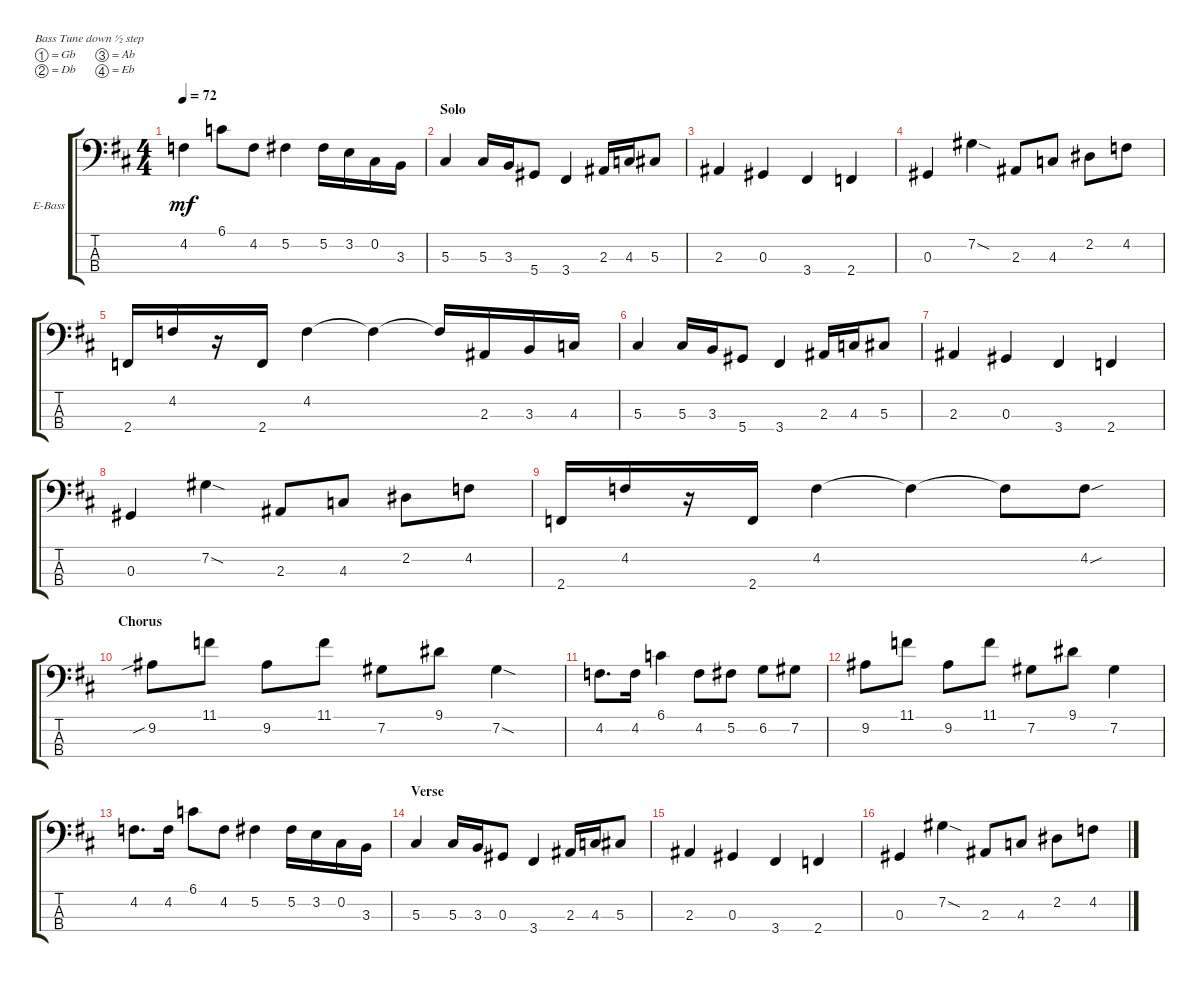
\defaultSystemsLayout 4
\bracketExtendMode groupsimilarinstruments
\firstSystemTrackNameOrientation horizontal
\otherSystemsTrackNameOrientation horizontal
\track ("GENE SIMMONS" "E-Bass") {instrument electricbassfinger}
\staff {score tabs}
\tuning (Gb2 Db2 Ab1 Eb1)
\ts (4 4)
\tempo 72
\clef f4
\scale
0.333333
\ks d
4.2.4{dy mf} 6.1.8 4.2.8 5.2.4 5.2.16 3.2.16 0.2.16 3.3.16 |
\section ("" "Solo")
\scale
0.333333 5.3.4 5.3.16 3.3.16 5.4.8 3.4.4 2.3.16 4.3.16 5.3.8 |
\scale
0.333333 2.3.4 0.3.4 3.4.4 2.4.4 |
\scale
0.333333 0.3.4 7.2{sod}.4 2.3.8 4.3.8 2.2.8 4.2.8 |
\scale
0.333333 2.4.16 4.2.16 r.16 2.4.16 4.2.4 4.2{t}.4 4.2{t}.16 2.3.16 3.3.16 4.3.16 |
\scale
0.333333 5.3.4 5.3.16 3.3.16 5.4.8 3.4.4 2.3.16 4.3.16 5.3.8 |
\scale
0.333333 2.3.4 0.3.4 3.4.4 2.4.4 |
\scale
0.333333 0.3.4 7.2{sod}.4 2.3.8 4.3.8 2.2.8 4.2.8 |
\scale
0.333333 2.4.16 4.2.16 r.16 2.4.16 4.2.4 4.2{t}.4 4.2{t}.8 4.2{sou}.8 |
\section ("" "Chorus")
\scale
0.333333 9.2{sib}.8 11.1.8 9.2.8 11.1.8 7.2.8 9.1.8 7.2{sod}.4 |
\scale
0.333333 4.2.8{d} 4.2.16 6.1.4 4.2.8 5.2.8 6.2.8 7.2.8 |
\scale
0.333333 9.2.8 11.1.8 9.2.8 11.1.8 7.2.8 9.1.8 7.2.4 |
\scale
0.333333 4.2.8{d} 4.2.16 6.1.8 4.2.8 5.2.4 5.2.16 3.2.16 0.2.16 3.3.16 |
\section ("" "Verse")
\scale
0.333333 5.3.4 5.3.16 3.3.16 0.3.8 3.4.4 2.3.16 4.3.16 5.3.8 |
\scale
0.333333 2.3.4 0.3.4 3.4.4 2.4.4 |
\scale
0.333333 0.3.4 7.2{sod}.4 2.3.8 4.3.8 2.2.8 4.2.8
